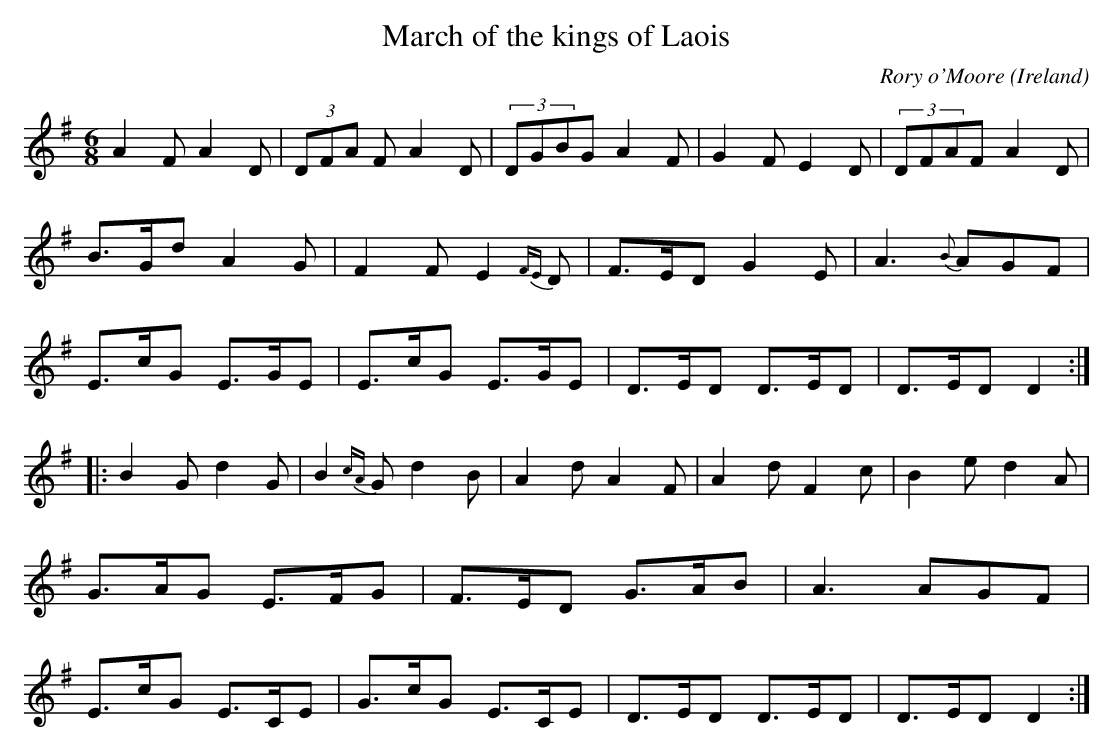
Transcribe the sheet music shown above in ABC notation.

X:1
T:March of the kings of Laois
O:Ireland
M:6/8
C:Rory o'Moore
K:DMix
A2F A2D | (3DFA F A2D |\
(3DGBG A2F | G2FE2D| \
(3DFAF A2D | B>Gd A2G |\
F2F E2{FE}D | F>ED G2E | \
A3 {B}AGF | E>cG E>GE | \
E>cG E>GE| D>ED D>ED | D>ED D2 ::\
B2G d2G | B2{cA}G d2B | \
A2d A2F | A2d F2c | \
B2e d2A | G>AG E>FG |\
F>ED G>AB | A3 AGF|\
E>cG E>CE | G>cG E>CE |\
D>ED D>ED | D>ED D2:|
